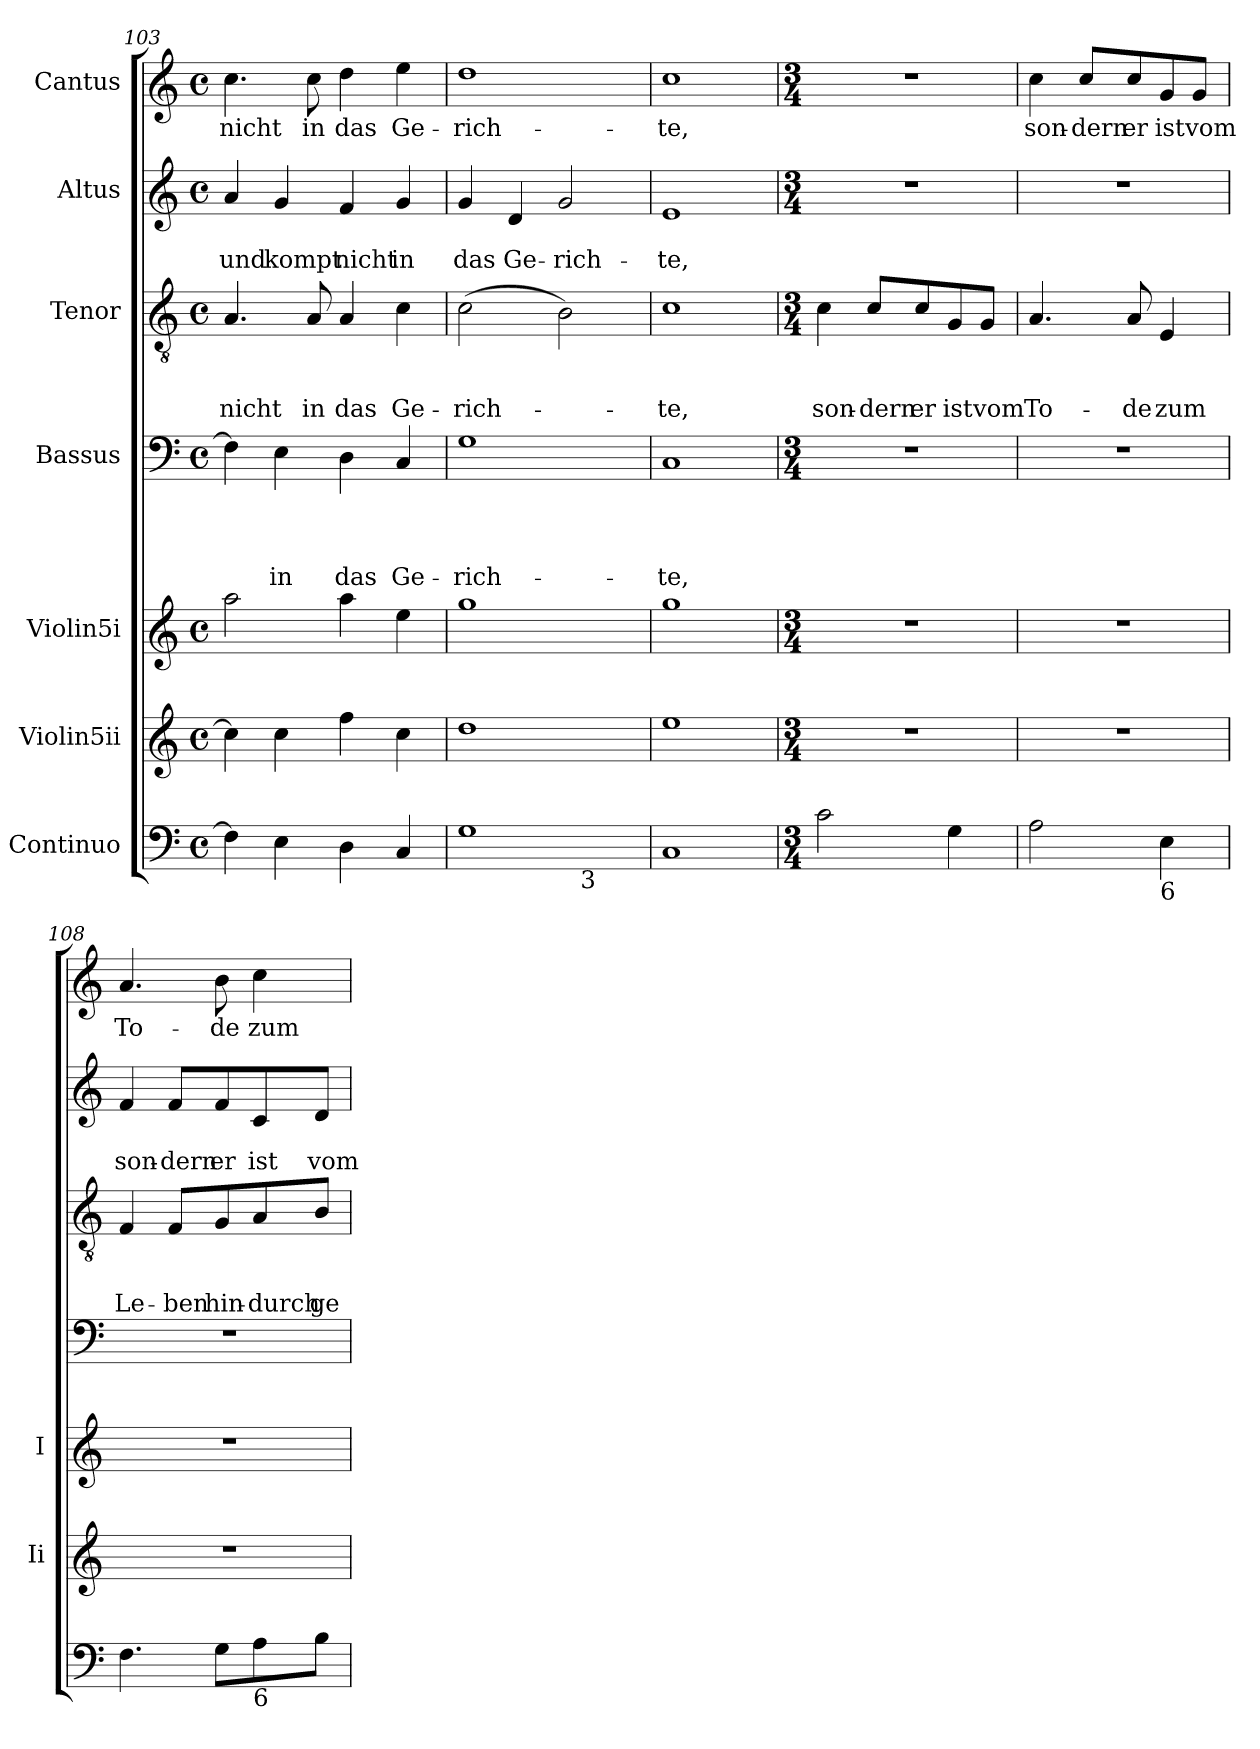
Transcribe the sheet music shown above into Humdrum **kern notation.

**kern	**kern	**kern	**kern	**text	**text	**text	**text	**kern	**text	**text	**text	**kern	**text	**text	**kern	**text
*part7	*part6	*part5	*part4	*part4	*part4	*part4	*part4	*part3	*part3	*part3	*part3	*part2	*part2	*part2	*part1	*part1
*staff7	*staff6	*staff5	*staff4	*staff4	*staff4	*staff4	*staff4	*staff3	*staff3	*staff3	*staff3	*staff2	*staff2	*staff2	*staff1	*staff1
*I"Continuo	*I"Violin5ii	*I"Violin5i	*I"Bassus	*	*	*	*	*I"Tenor	*	*	*	*I"Altus	*	*	*I"Cantus	*
*	*I'Ii	*I'I	*	*	*	*	*	*	*	*	*	*	*	*	*	*
!!LO:PB:g=z
*clefF4	*clefG2	*clefG2	*clefF4	*	*	*	*	*clefGv2	*	*	*	*clefG2	*	*	*clefG2	*
*k[]	*k[]	*k[]	*k[]	*	*	*	*	*k[]	*	*	*	*k[]	*	*	*k[]	*
*C:	*C:	*C:	*C:	*	*	*	*	*C:	*	*	*	*C:	*	*	*C:	*
*M4/4	*M4/4	*M4/4	*M4/4	*	*	*	*	*M4/4	*	*	*	*M4/4	*	*	*M4/4	*
*met(c)	*met(c)	*met(c)	*met(c)	*	*	*	*	*met(c)	*	*	*	*met(c)	*	*	*met(c)	*
=103	=103	=103	=103	=103	=103	=103	=103	=103	=103	=103	=103	=103	=103	=103	=103	=103
!	!	!	!	!	!	!	!	!	!	!	!LO:LY:b	!	!	!LO:LY:b	!	!LO:LY:b
4F\]	4cc\]	2aa\	4F\]	.	.	.	.	4.A/	.	.	nicht	4a/	.	und	4.cc\	nicht
!	!	!	!	!	!	!	!LO:LY:b	!	!	!	!	!	!	!LO:LY:b	!	!
4E\	4cc\	.	4E\	.	.	.	in	.	.	.	.	4g/	.	kompt	.	.
!	!	!	!	!	!	!	!	!	!	!	!LO:LY:b	!	!	!	!	!LO:LY:b
.	.	.	.	.	.	.	.	8A/	.	.	in	.	.	.	8cc\	in
!	!	!	!	!	!	!	!LO:LY:b	!	!	!	!LO:LY:b	!	!	!LO:LY:b	!	!LO:LY:b
4D\	4ff\	4aa\	4D\	.	.	.	das	4A/	.	.	das	4f/	.	nicht	4dd\	das
!	!	!	!	!	!	!	!LO:LY:b	!	!	!	!LO:LY:b	!	!	!LO:LY:b	!	!LO:LY:b
4C/	4cc\	4ee\	4C/	.	.	.	Ge-	4c\	.	.	Ge-	4g/	.	in	4ee\	Ge-
=104	=104	=104	=104	=104	=104	=104	=104	=104	=104	=104	=104	=104	=104	=104	=104	=104
!	!	!	!	!	!	!	!LO:LY:b	!	!	!	!LO:LY:b	!	!	!LO:LY:b	!	!LO:LY:b
*^	*	*	*	*	*	*	*	*	*	*	*	*	*	*	*	*
1G	2ryy	1dd	1gg	1G	.	.	.	-rich-	(>2c\	.	.	-rich-	4g/	.	das	1dd	-rich-
!	!	!	!	!	!	!	!	!	!	!	!	!	!	!	!LO:LY:b	!	!
.	.	.	.	.	.	.	.	.	.	.	.	.	4d/	.	Ge-	.	.
!	!	!	!	!	!	!	!	!	!	!	!	!	!	!	!LO:LY:b:rj	!	!
.	16ryy	.	.	.	.	.	.	.	2B\)	.	.	.	2g/	.	-rich-	.	.
!	!LO:TX:b:t=3	!	!	!	!	!	!	!	!	!	!	!	!	!	!	!	!
.	4..ryy	.	.	.	.	.	.	.	.	.	.	.	.	.	.	.	.
=105	=105	=105	=105	=105	=105	=105	=105	=105	=105	=105	=105	=105	=105	=105	=105	=105	=105
!	!	!	!	!	!	!	!	!LO:LY:b	!	!	!	!LO:LY:b	!	!	!LO:LY:b	!	!LO:LY:b
*v	*v	*	*	*	*	*	*	*	*	*	*	*	*	*	*	*	*
1C	1ee	1gg	1C	.	.	.	-te,	1c	.	.	-te,	1e	.	-te,	1cc	-te,
=106	=106	=106	=106	=106	=106	=106	=106	=106	=106	=106	=106	=106	=106	=106	=106	=106
*M3/4	*M3/4	*M3/4	*M3/4	*	*	*	*	*M3/4	*	*	*	*M3/4	*	*	*M3/4	*
!	!LO:N:vis=1	!LO:N:vis=1	!LO:N:vis=1	!	!	!	!	!	!	!	!LO:LY:b	!LO:N:vis=1	!	!	!LO:N:vis=1	!
2c\	2.r	2.r	2.r	.	.	.	.	4c\	.	.	son-	2.r	.	.	2.r	.
!	!	!	!	!	!	!	!	!	!	!	!LO:LY:b	!	!	!	!	!
.	.	.	.	.	.	.	.	8c/L	.	.	-dern	.	.	.	.	.
!	!	!	!	!	!	!	!	!	!	!	!LO:LY:b	!	!	!	!	!
.	.	.	.	.	.	.	.	8c/	.	.	er	.	.	.	.	.
!	!	!	!	!	!	!	!	!	!	!	!LO:LY:b	!	!	!	!	!
4G\	.	.	.	.	.	.	.	8G/	.	.	ist	.	.	.	.	.
!	!	!	!	!	!	!	!	!	!	!	!LO:LY:b	!	!	!	!	!
.	.	.	.	.	.	.	.	8G/J	.	.	vom	.	.	.	.	.
=107	=107	=107	=107	=107	=107	=107	=107	=107	=107	=107	=107	=107	=107	=107	=107	=107
!	!LO:N:vis=1	!LO:N:vis=1	!LO:N:vis=1	!	!	!	!	!	!	!	!LO:LY:b	!LO:N:vis=1	!	!	!	!LO:LY:b
2A\	2.r	2.r	2.r	.	.	.	.	4.A/	.	.	To-	2.r	.	.	4cc\	son-
!	!	!	!	!	!	!	!	!	!	!	!	!	!	!	!	!LO:LY:b
.	.	.	.	.	.	.	.	.	.	.	.	.	.	.	8cc/L	-dern
!	!	!	!	!	!	!	!	!	!	!	!LO:LY:b	!	!	!	!	!LO:LY:b
.	.	.	.	.	.	.	.	8A/	.	.	-de	.	.	.	8cc/	er
!LO:TX:b:t=6	!	!	!	!	!	!	!	!	!	!	!	!	!	!	!	!
!	!	!	!	!	!	!	!	!	!	!	!LO:LY:b	!	!	!	!	!LO:LY:b
4E\	.	.	.	.	.	.	.	4E/	.	.	zum	.	.	.	8g/	ist
!	!	!	!	!	!	!	!	!	!	!	!	!	!	!	!	!LO:LY:b
.	.	.	.	.	.	.	.	.	.	.	.	.	.	.	8g/J	vom
=108	=108	=108	=108	=108	=108	=108	=108	=108	=108	=108	=108	=108	=108	=108	=108	=108
!	!LO:N:vis=1	!LO:N:vis=1	!LO:N:vis=1	!	!	!	!	!	!	!	!LO:LY:b	!	!	!LO:LY:b	!	!LO:LY:b
4.F\	2.r	2.r	2.r	.	.	.	.	4F/	.	.	Le-	4f/	.	son-	4.a/	To-
!	!	!	!	!	!	!	!	!	!	!	!LO:LY:b	!	!	!LO:LY:b	!	!
.	.	.	.	.	.	.	.	8F/L	.	.	-ben	8f/L	.	-dern	.	.
!	!	!	!	!	!	!	!	!	!	!	!LO:LY:b	!	!	!LO:LY:b	!	!LO:LY:b
8G\L	.	.	.	.	.	.	.	8G/	.	.	hin-	8f/	.	er	8b\	-de
!LO:TX:b:t=6	!	!	!	!	!	!	!	!	!	!	!	!	!	!	!	!
!	!	!	!	!	!	!	!	!	!	!	!LO:LY:b	!	!	!LO:LY:b	!	!LO:LY:b
8A\	.	.	.	.	.	.	.	8A/	.	.	-durch	8c/	.	ist	4cc\	zum
!	!	!	!	!	!	!	!	!	!	!	!LO:LY:b	!	!	!LO:LY:b	!	!
8B\J	.	.	.	.	.	.	.	8B/J	.	.	ge-	8d/J	.	vom	.	.
=	=	=	=	=	=	=	=	=	=	=	=	=	=	=	=	=
*-	*-	*-	*-	*-	*-	*-	*-	*-	*-	*-	*-	*-	*-	*-	*-	*-
